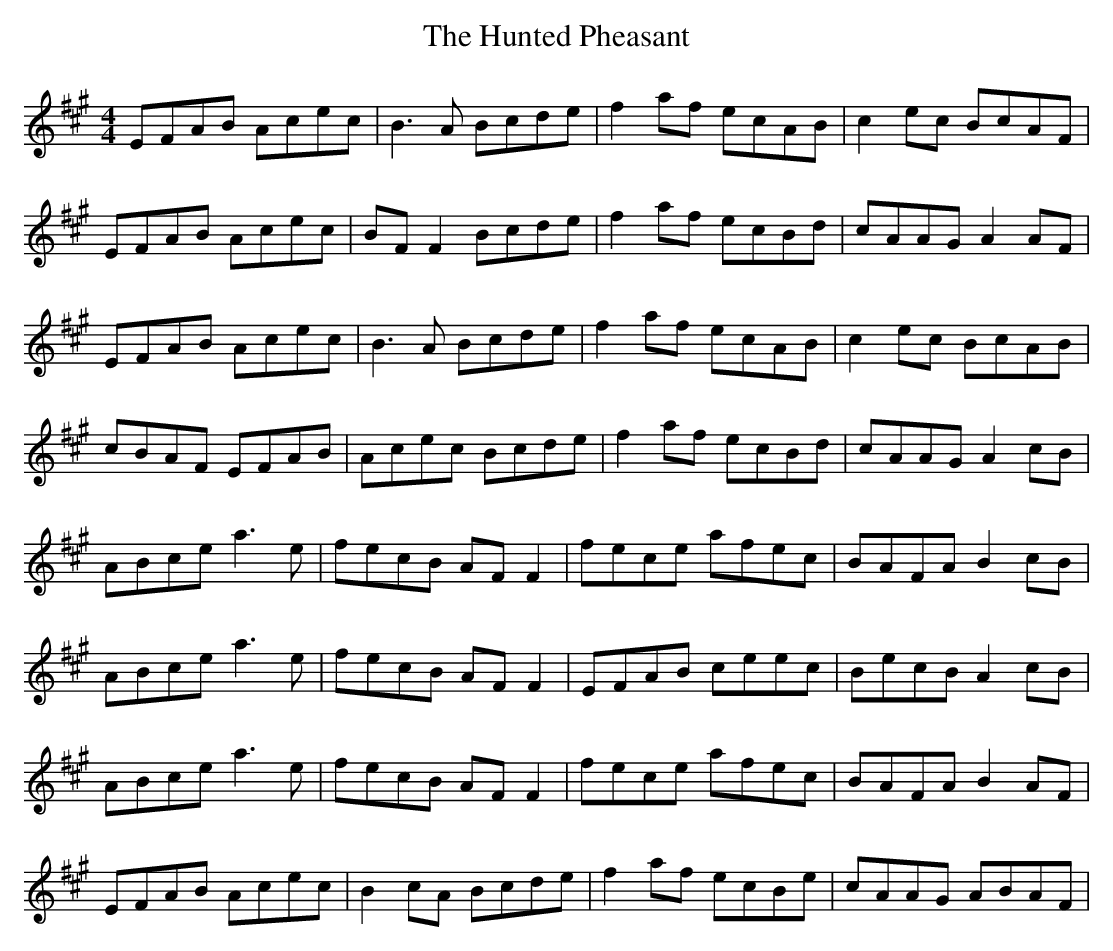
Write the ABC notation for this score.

X:1
T: The Hunted Pheasant
M: 4/4
L: 1/8
K: Amaj
EFAB Acec|B3A Bcde|f2af ecAB|c2ec BcAF|
EFAB Acec|BF F2 Bcde|f2af ecBd|cAAG A2 AF|
EFAB Acec|B3A Bcde|f2af ecAB|c2ec BcAB|
cBAF EFAB|Acec Bcde|f2af ecBd|cAAG A2 cB|
ABce a3e|fecB AFF2|fece afec|BAFA B2cB|
ABce a3e|fecB AFF2|EFAB ceec|BecB A2 cB|
ABce a3e|fecB AFF2|fece afec|BAFA B2AF|
EFAB Acec|B2cA Bcde|f2af ecBe|cAAG ABAF|
